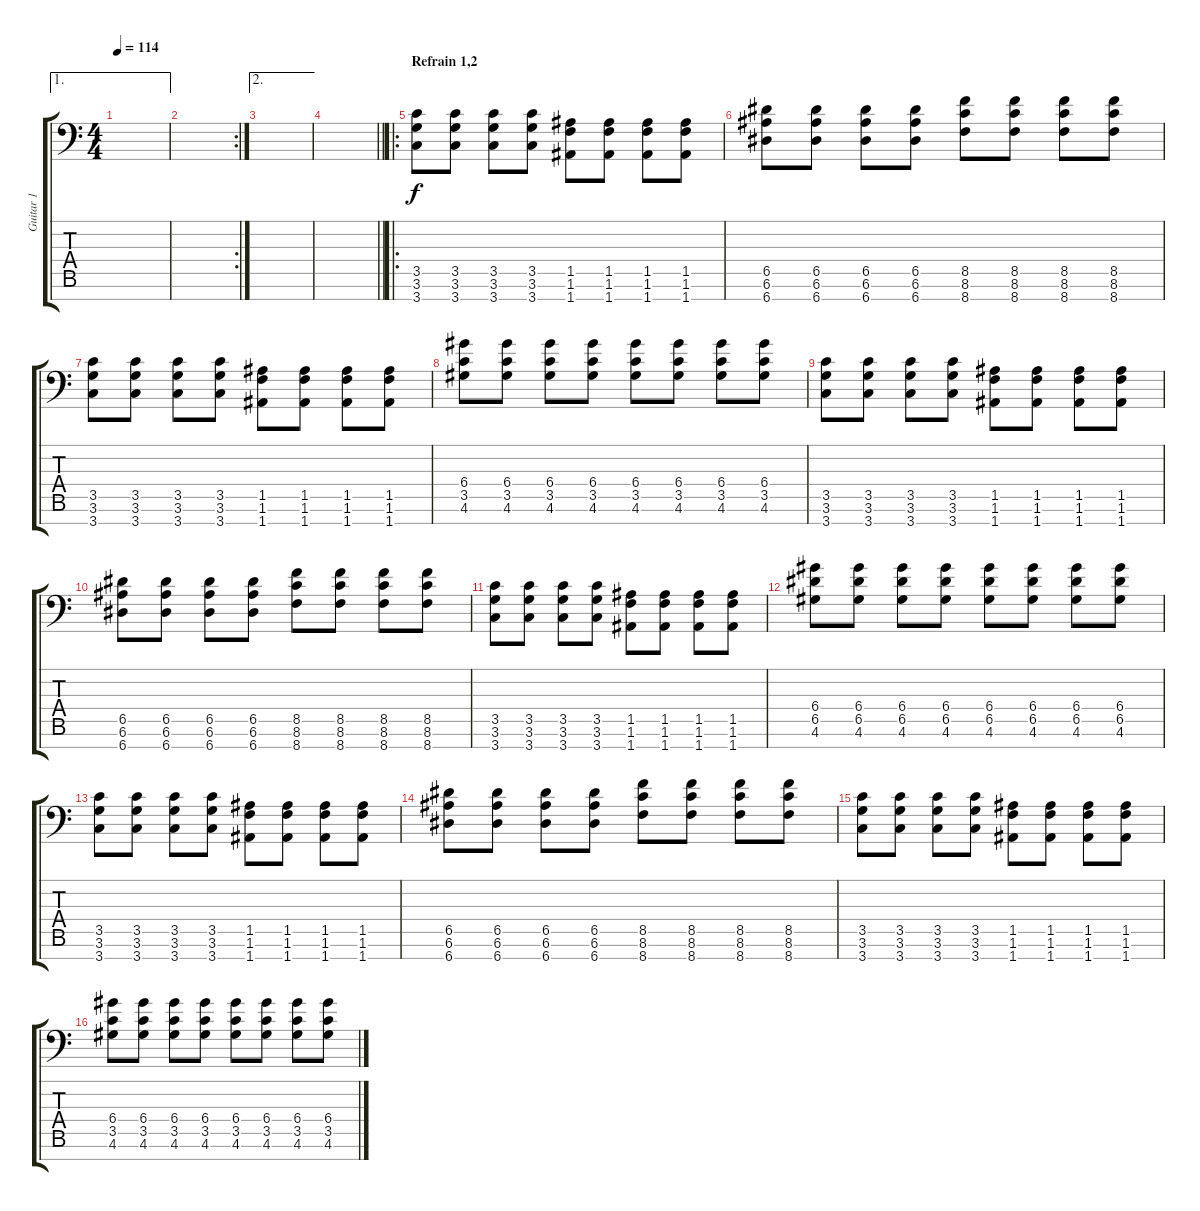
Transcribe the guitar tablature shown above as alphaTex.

\track ("Guitar 1" "Guitar 1") {instrument distortionguitar}
\staff {score tabs}
\tuning (E4 B3 G3 D3 A2 E2 A1) {hide}
\ae 1
\ts (4 4)
\tempo 114
\clef f4
\ks c
|
\rc 2
|
\ae 2
|
\barLineRight lightlight
|
\ro
\section ("" "Refrain 1,2")
(3.5 3.6 3.7).8 (3.5 3.6 3.7).8 (3.5 3.6 3.7).8 (3.5 3.6 3.7).8 (1.5 1.6 1.7).8 (1.5 1.6 1.7).8 (1.5 1.6 1.7).8 (1.5 1.6 1.7).8 |
(6.5 6.6 6.7).8 (6.5 6.6 6.7).8 (6.5 6.6 6.7).8 (6.5 6.6 6.7).8 (8.5 8.6 8.7).8 (8.5 8.6 8.7).8 (8.5 8.6 8.7).8 (8.5 8.6 8.7).8 |
(3.5 3.6 3.7).8 (3.5 3.6 3.7).8 (3.5 3.6 3.7).8 (3.5 3.6 3.7).8 (1.5 1.6 1.7).8 (1.5 1.6 1.7).8 (1.5 1.6 1.7).8 (1.5 1.6 1.7).8 |
(6.4 3.5 4.6).8 (6.4 3.5 4.6).8 (6.4 3.5 4.6).8 (6.4 3.5 4.6).8 (6.4 3.5 4.6).8 (6.4 3.5 4.6).8 (6.4 3.5 4.6).8 (6.4 3.5 4.6).8 |
(3.5 3.6 3.7).8 (3.5 3.6 3.7).8 (3.5 3.6 3.7).8 (3.5 3.6 3.7).8 (1.5 1.6 1.7).8 (1.5 1.6 1.7).8 (1.5 1.6 1.7).8 (1.5 1.6 1.7).8 |
(6.5 6.6 6.7).8 (6.5 6.6 6.7).8 (6.5 6.6 6.7).8 (6.5 6.6 6.7).8 (8.5 8.6 8.7).8 (8.5 8.6 8.7).8 (8.5 8.6 8.7).8 (8.5 8.6 8.7).8 |
(3.5 3.6 3.7).8 (3.5 3.6 3.7).8 (3.5 3.6 3.7).8 (3.5 3.6 3.7).8 (1.5 1.6 1.7).8 (1.5 1.6 1.7).8 (1.5 1.6 1.7).8 (1.5 1.6 1.7).8 |
(6.4 6.5 4.6).8 (6.4 6.5 4.6).8 (6.4 6.5 4.6).8 (6.4 6.5 4.6).8 (6.4 6.5 4.6).8 (6.4 6.5 4.6).8 (6.4 6.5 4.6).8 (6.4 6.5 4.6).8 |
(3.5 3.6 3.7).8 (3.5 3.6 3.7).8 (3.5 3.6 3.7).8 (3.5 3.6 3.7).8 (1.5 1.6 1.7).8 (1.5 1.6 1.7).8 (1.5 1.6 1.7).8 (1.5 1.6 1.7).8 |
(6.5 6.6 6.7).8 (6.5 6.6 6.7).8 (6.5 6.6 6.7).8 (6.5 6.6 6.7).8 (8.5 8.6 8.7).8 (8.5 8.6 8.7).8 (8.5 8.6 8.7).8 (8.5 8.6 8.7).8 |
(3.5 3.6 3.7).8 (3.5 3.6 3.7).8 (3.5 3.6 3.7).8 (3.5 3.6 3.7).8 (1.5 1.6 1.7).8 (1.5 1.6 1.7).8 (1.5 1.6 1.7).8 (1.5 1.6 1.7).8 |
(6.4 3.5 4.6).8 (6.4 3.5 4.6).8 (6.4 3.5 4.6).8 (6.4 3.5 4.6).8 (6.4 3.5 4.6).8 (6.4 3.5 4.6).8 (6.4 3.5 4.6).8 (6.4 3.5 4.6).8
